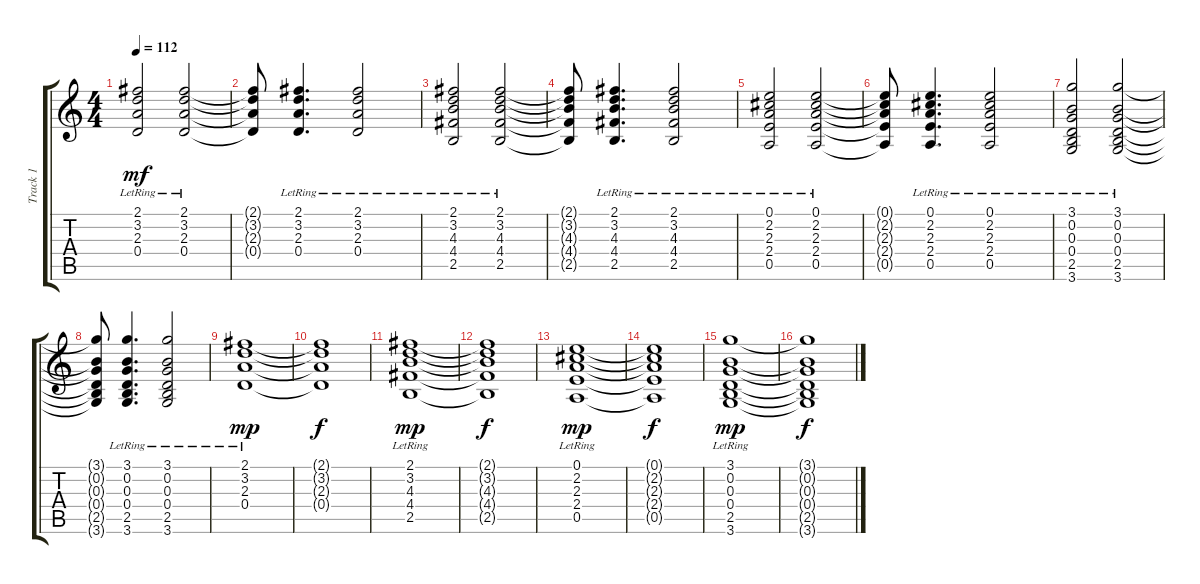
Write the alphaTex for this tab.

\track ("Track 1" "Track 1") {instrument electricguitarclean}
\staff {score tabs}
\tuning (E4 B3 G3 D3 A2 E2) {hide}
\ts (4 4)
\tempo 112
\clef g2
\ks c
(2.1{lr} 3.2{lr} 2.3{lr} 0.4{lr}).2{dy mf} (2.1{lr} 3.2{lr} 2.3{lr} 0.4{lr}).2 |
(2.1{t} 3.2{t} 2.3{t} 0.4{t}).8 (2.1{lr} 3.2{lr} 2.3{lr} 0.4{lr}).4{d} (2.1{lr} 3.2{lr} 2.3{lr} 0.4{lr}).2 |
(2.1{lr} 3.2{lr} 4.3{lr} 4.4{lr} 2.5{lr}).2 (2.1{lr} 3.2{lr} 4.3{lr} 4.4{lr} 2.5{lr}).2 |
(2.1{t} 3.2{t} 4.3{t} 4.4{t} 2.5{t}).8 (2.1{lr} 3.2{lr} 4.3{lr} 4.4{lr} 2.5{lr}).4{d} (2.1{lr} 3.2{lr} 4.3{lr} 4.4{lr} 2.5{lr}).2 |
(0.1{lr} 2.2{lr} 2.3{lr} 2.4{lr} 0.5{lr}).2 (0.1{lr} 2.2{lr} 2.3{lr} 2.4{lr} 0.5{lr}).2 |
(0.1{t} 2.2{t} 2.3{t} 2.4{t} 0.5{t}).8 (0.1{lr} 2.2{lr} 2.3{lr} 2.4{lr} 0.5{lr}).4{d} (0.1{lr} 2.2{lr} 2.3{lr} 2.4{lr} 0.5{lr}).2 |
(3.1{lr} 0.2{lr} 0.3{lr} 0.4{lr} 2.5{lr} 3.6{lr}).2 (3.1{lr} 0.2{lr} 0.3{lr} 0.4{lr} 2.5{lr} 3.6{lr}).2 |
(3.1{t} 0.2{t} 0.3{t} 0.4{t} 2.5{t} 3.6{t}).8 (3.1{lr} 0.2{lr} 0.3{lr} 0.4{lr} 2.5{lr} 3.6{lr}).4{d} (3.1{lr} 0.2{lr} 0.3{lr} 0.4{lr} 2.5{lr} 3.6{lr}).2 |
(2.1{lr} 3.2{lr} 2.3{lr} 0.4{lr}).1{dy mp} |
(2.1{t} 3.2{t} 2.3{t} 0.4{t}).1{dy f} |
(2.1{lr} 3.2{lr} 4.3{lr} 4.4{lr} 2.5{lr}).1{dy mp} |
(2.1{t} 3.2{t} 4.3{t} 4.4{t} 2.5{t}).1{dy f} |
(0.1{lr} 2.2{lr} 2.3{lr} 2.4{lr} 0.5{lr}).1{dy mp} |
(0.1{t} 2.2{t} 2.3{t} 2.4{t} 0.5{t}).1{dy f} |
(3.1{lr} 0.2{lr} 0.3{lr} 0.4{lr} 2.5{lr} 3.6{lr}).1{dy mp} |
(3.1{t} 0.2{t} 0.3{t} 0.4{t} 2.5{t} 3.6{t}).1{dy f}
